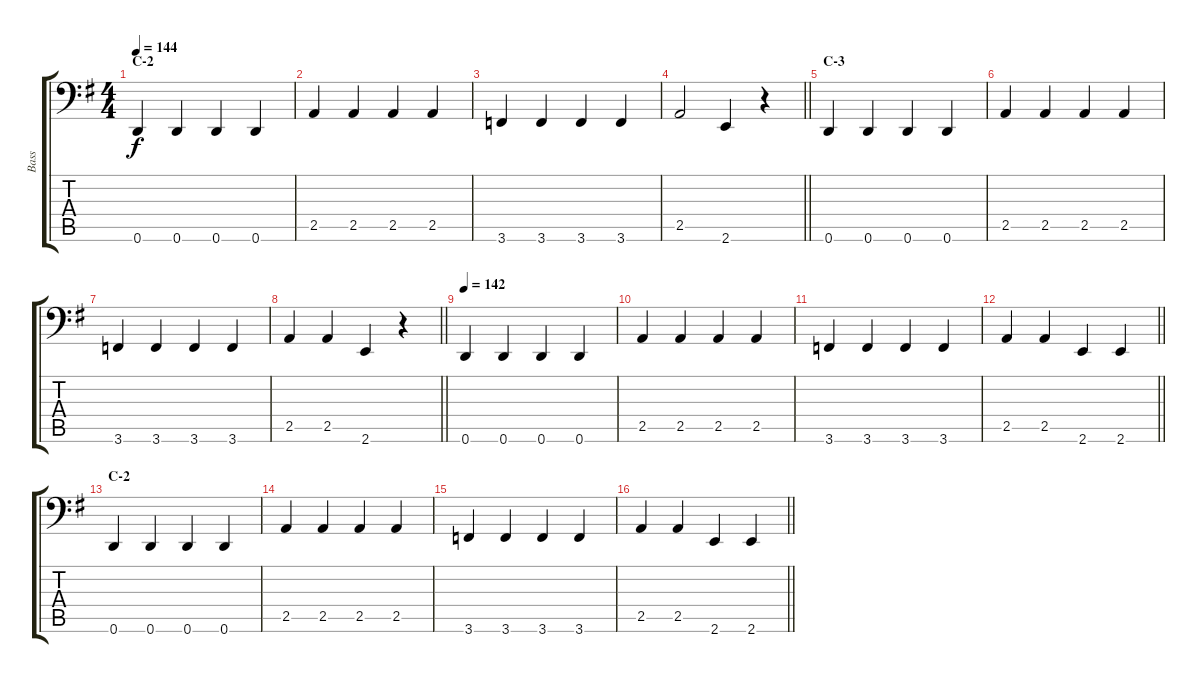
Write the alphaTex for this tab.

\track ("Bass" "Bass") {instrument electricbasspick}
\staff {score tabs}
\tuning (D3 A2 F2 C2 G1 D1) {hide}
\ts (4 4)
\section ("" "C-2")
\tempo 144
\clef f4
\ks g
0.6.4{dy f} 0.6.4 0.6.4 0.6.4 |
2.5.4 2.5.4 2.5.4 2.5.4 |
3.6.4 3.6.4 3.6.4 3.6.4 |
\barLineRight lightlight
2.5.2 2.6.4 r.4 |
\section ("" "C-3")
0.6.4 0.6.4 0.6.4 0.6.4 |
2.5.4 2.5.4 2.5.4 2.5.4 |
3.6.4 3.6.4 3.6.4 3.6.4 |
\barLineRight lightlight
2.5.4 2.5.4 2.6.4 r.4 |
\tempo 142
0.6.4 0.6.4 0.6.4 0.6.4 |
2.5.4 2.5.4 2.5.4 2.5.4 |
3.6.4 3.6.4 3.6.4 3.6.4 |
\barLineRight lightlight
2.5.4 2.5.4 2.6.4 2.6.4 |
\section ("" "C-2")
0.6.4 0.6.4 0.6.4 0.6.4 |
2.5.4 2.5.4 2.5.4 2.5.4 |
3.6.4 3.6.4 3.6.4 3.6.4 |
\barLineRight lightlight
2.5.4 2.5.4 2.6.4 2.6.4
